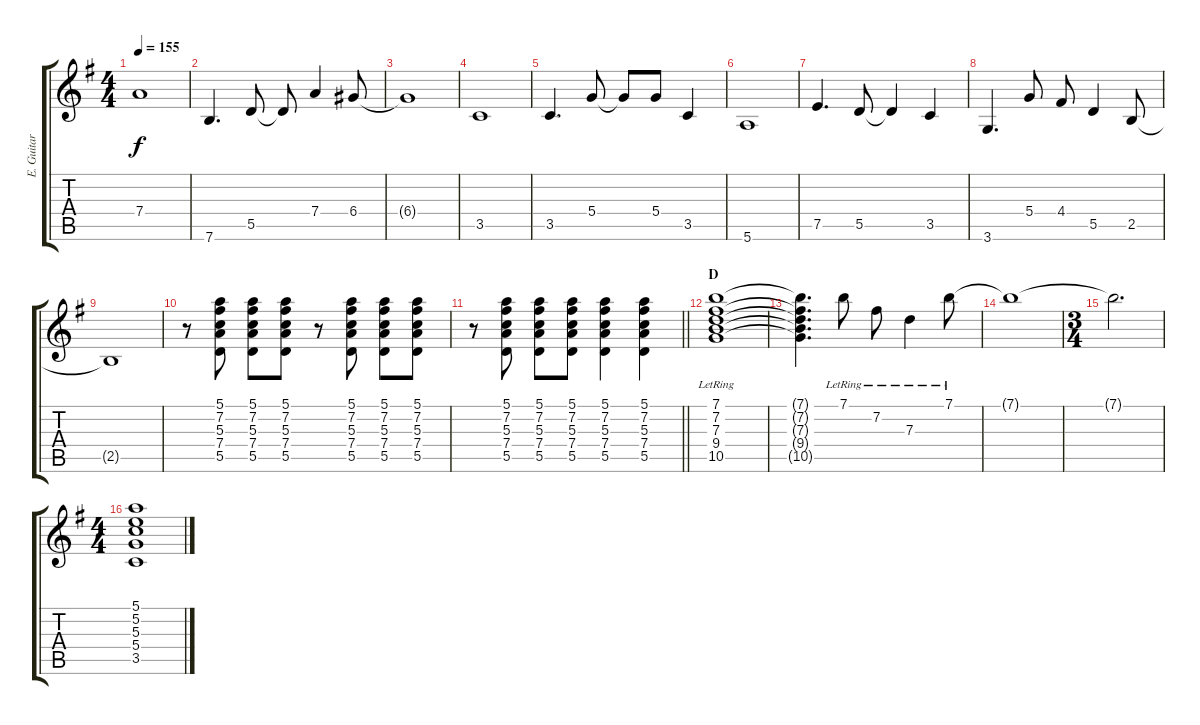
\track ("E. Guitar" "E. Guitar") {instrument electricguitarclean}
\staff {score tabs}
\tuning (E4 B3 G3 D3 A2 E2) {hide}
\ts (4 4)
\tempo 155
\clef g2
\ks g
7.4{t}.1{dy f} |
7.6.4{d} 5.5.8 5.5{t}.8 7.4.4 6.4.8 |
6.4{t}.1 |
3.5.1 |
3.5.4{d} 5.4.8 5.4{t}.8 5.4.8 3.5.4 |
5.6.1 |
7.5.4{d} 5.5.8 5.5{t}.4 3.5.4 |
3.6.4{d} 5.4.8 4.4.8 5.5.4 2.5.8 |
2.5{t}.1 |
r.8 (5.1 7.2 5.3 7.4 5.5).8 (5.1 7.2 5.3 7.4 5.5).8 (5.1 7.2 5.3 7.4 5.5).8 r.8 (5.1 7.2 5.3 7.4 5.5).8 (5.1 7.2 5.3 7.4 5.5).8 (5.1 7.2 5.3 7.4 5.5).8 |
\barLineRight lightlight
r.8 (5.1 7.2 5.3 7.4 5.5).8 (5.1 7.2 5.3 7.4 5.5).8 (5.1 7.2 5.3 7.4 5.5).8 (5.1 7.2 5.3 7.4 5.5).4 (5.1 7.2 5.3 7.4 5.5).4 |
\section ("" "D")
(7.1{lr} 7.2{lr} 7.3{lr} 9.4{lr} 10.5{lr}).1 |
(7.1{t} 7.2{t} 7.3{t} 9.4{t} 10.5{t}).4{d} 7.1{lr}.8 7.2{lr}.8 7.3{lr}.4 7.1{lr}.8 |
7.1{t}.1 |
\ts (3 4)
7.1{t}.2{d} |
\ts (4 4)
(5.1 5.2 5.3 5.4 3.5).1
